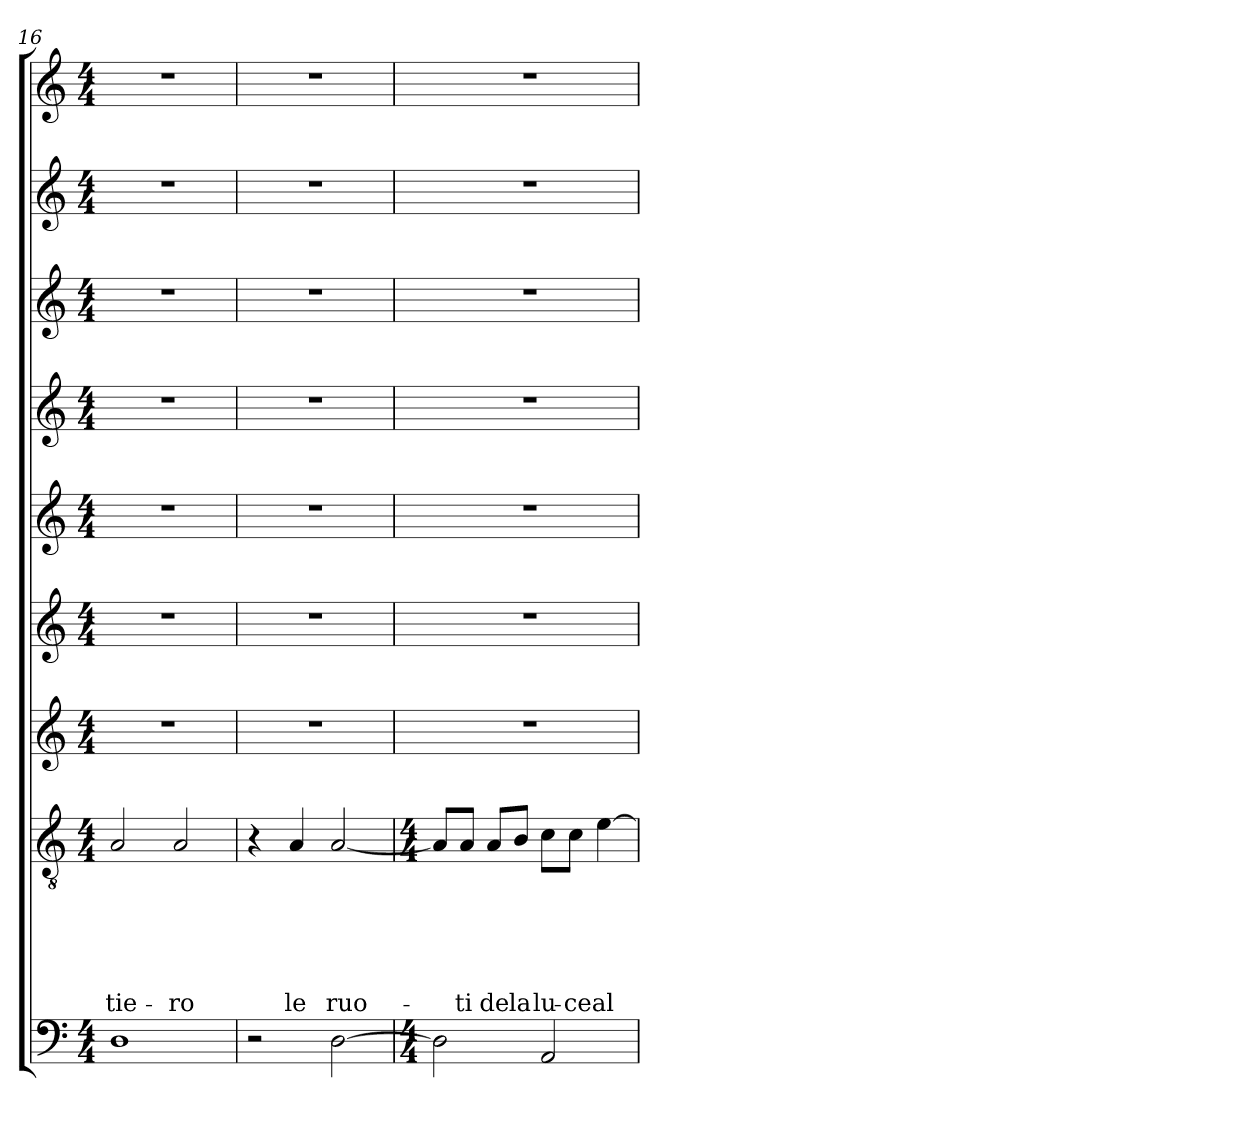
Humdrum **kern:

**kern	**kern	**text	**text	**text	**text	**text	**text	**kern	**kern	**kern	**kern	**kern	**kern	**kern
*part9	*part8	*part8	*part8	*part8	*part8	*part8	*part8	*part7	*part6	*part5	*part4	*part3	*part2	*part1
*staff9	*staff8	*staff8	*staff8	*staff8	*staff8	*staff8	*staff8	*staff7	*staff6	*staff5	*staff4	*staff3	*staff2	*staff1
*clefF4	*clefGv2	*	*	*	*	*	*	*clefG2	*clefG2	*clefG2	*clefG2	*clefG2	*clefG2	*clefG2
*k[]	*k[]	*	*	*	*	*	*	*k[]	*k[]	*k[]	*k[]	*k[]	*k[]	*k[]
*C:	*C:	*	*	*	*	*	*	*C:	*C:	*C:	*C:	*C:	*C:	*C:
*M4/4	*M4/4	*	*	*	*	*	*	*M4/4	*M4/4	*M4/4	*M4/4	*M4/4	*M4/4	*M4/4
=16	=16	=16	=16	=16	=16	=16	=16	=16	=16	=16	=16	=16	=16	=16
!	!	!	!	!	!	!	!LO:LY:b	!	!	!	!	!	!	!
1D	2A/	.	.	.	.	.	-tie-	1r	1r	1r	1r	1r	1r	1r
!	!	!	!	!	!	!	!LO:LY:b	!	!	!	!	!	!	!
.	2A/	.	.	.	.	.	-ro	.	.	.	.	.	.	.
=17	=17	=17	=17	=17	=17	=17	=17	=17	=17	=17	=17	=17	=17	=17
2r	4r	.	.	.	.	.	.	1r	1r	1r	1r	1r	1r	1r
!	!	!	!	!	!	!	!LO:LY:b	!	!	!	!	!	!	!
.	4A/	.	.	.	.	.	le	.	.	.	.	.	.	.
!	!	!	!	!	!	!	!LO:LY:b	!	!	!	!	!	!	!
[2D\	[2A/	.	.	.	.	.	ruo-	.	.	.	.	.	.	.
!!LO:LB:g=z
=18	=18	=18	=18	=18	=18	=18	=18	=18	=18	=18	=18	=18	=18	=18
*M4/4	*M4/4	*	*	*	*	*	*	*	*	*	*	*	*	*
2D\]	8A/L]	.	.	.	.	.	.	1r	1r	1r	1r	1r	1r	1r
!	!	!	!	!	!	!	!LO:LY:b	!	!	!	!	!	!	!
.	8A/J	.	.	.	.	.	-ti	.	.	.	.	.	.	.
!	!	!	!	!	!	!	!LO:LY:b	!	!	!	!	!	!	!
.	8A/L	.	.	.	.	.	de	.	.	.	.	.	.	.
!	!	!	!	!	!	!	!LO:LY:b	!	!	!	!	!	!	!
.	8B/J	.	.	.	.	.	la	.	.	.	.	.	.	.
!	!	!	!	!	!	!	!LO:LY:b	!	!	!	!	!	!	!
2AA/	8c\L	.	.	.	.	.	lu-	.	.	.	.	.	.	.
!	!	!	!	!	!	!	!LO:LY:b	!	!	!	!	!	!	!
.	8c\J	.	.	.	.	.	-ce	.	.	.	.	.	.	.
!	!	!	!	!	!	!	!LO:LY:b	!	!	!	!	!	!	!
.	[4e\	.	.	.	.	.	al-	.	.	.	.	.	.	.
=	=	=	=	=	=	=	=	=	=	=	=	=	=	=
*-	*-	*-	*-	*-	*-	*-	*-	*-	*-	*-	*-	*-	*-	*-
